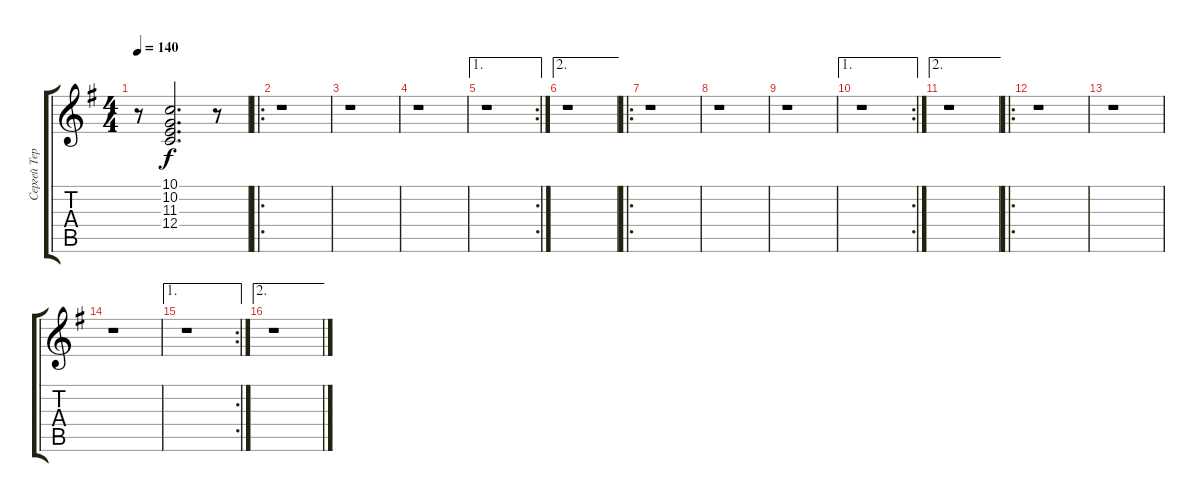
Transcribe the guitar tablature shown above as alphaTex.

\track ("Сергей Терентьев" "Сергей Тер") {instrument synthstrings1}
\staff {score tabs}
\tuning (D4 A3 F3 C3 G2 D2) {hide}
\ts (4 4)
\tempo 140
\clef g2
\ks g
r.8{dy f} (10.1{t} 10.2{t} 11.3{t} 12.4{t}).2{d} r.8 |
\ro
r.1 |
r.1 |
r.1 |
\ae 1
\rc 2
r.1 |
\ae 2
r.1 |
\ro
r.1 |
r.1 |
r.1 |
\ae 1
\rc 2
r.1 |
\ae 2
r.1 |
\ro
r.1 |
r.1 |
r.1 |
\ae 1
\rc 2
r.1 |
\ae 2
r.1
